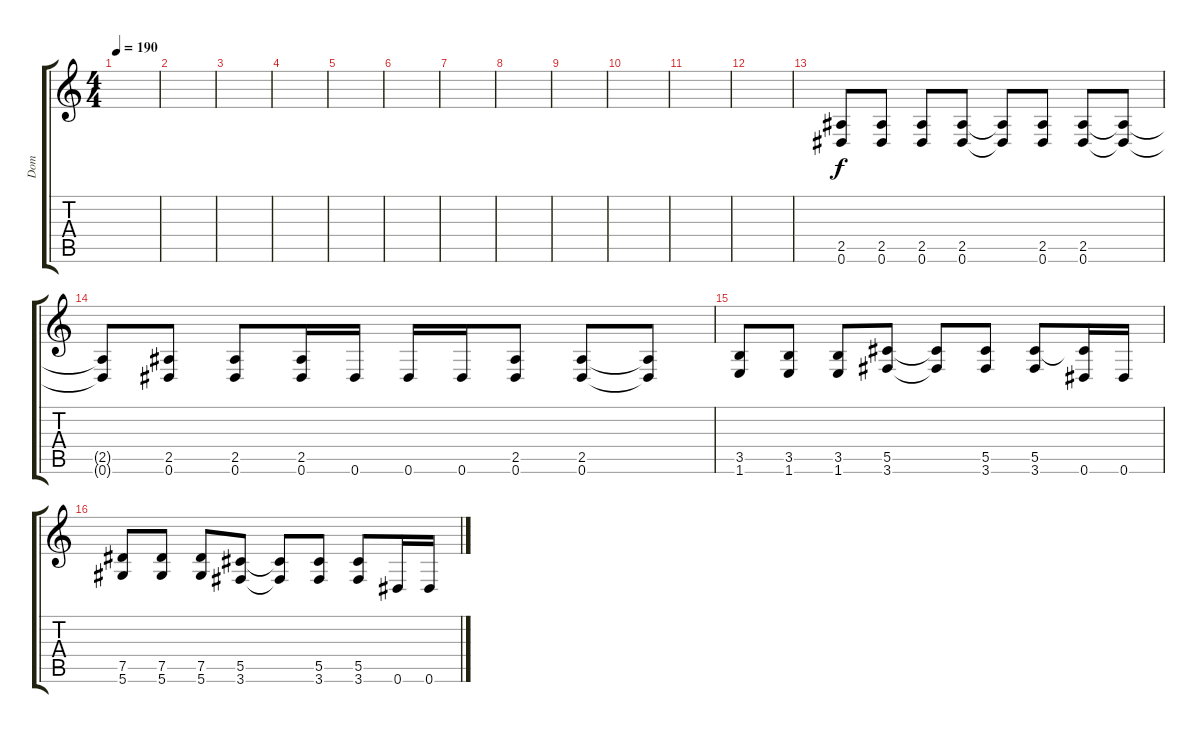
\track ("Dom" "Dom") {instrument overdrivenguitar}
\staff {score tabs}
\tuning (Eb4 Bb3 Gb3 Db3 Ab2 Eb2) {hide}
\ts (4 4)
\tempo 190
\clef g2
\ks c
|
|
|
|
|
|
|
|
|
|
|
|
(2.5 0.6).8 (2.5 0.6).8 (2.5 0.6).8 (2.5 0.6).8 (2.5{t} 0.6{t}).8 (2.5 0.6).8 (2.5 0.6).8 (2.5{t} 0.6{t}).8 |
(2.5{t} 0.6{t}).8 (2.5 0.6).8 (2.5 0.6).8 (2.5 0.6).16 0.6.16 0.6.16 0.6.16 (2.5 0.6).8 (2.5 0.6).8 (2.5{t} 0.6{t}).8 |
(3.5 1.6).8 (3.5 1.6).8 (3.5 1.6).8 (5.5 3.6).8 (5.5{t} 3.6{t}).8 (5.5 3.6).8 (5.5 3.6).8 (5.5{t} 0.6).16 0.6.16 |
(7.5 5.6).8 (7.5 5.6).8 (7.5 5.6).8 (5.5 3.6).8 (5.5{t} 3.6{t}).8 (5.5 3.6).8 (5.5 3.6).8 0.6.16 0.6.16
